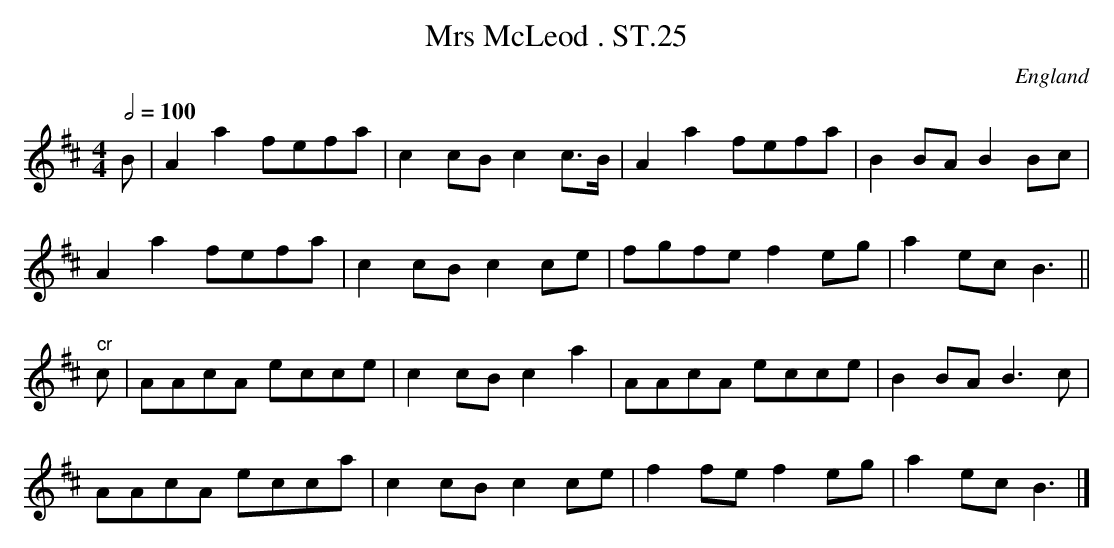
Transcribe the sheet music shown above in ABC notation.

X:1
T:Mrs McLeod . ST.25
M:4/4
L:1/8
Q:1/2=100
O:England
notC:"- A Popular Dance"
K:D major
B|A2a2fefa|c2cBc2c>B|A2a2 fefa|B2 BA B2Bc|!
A2a2fefa|c2cBc2ce|fgfef2eg|a2ecB3||!
"^cr"c| AAcA ecce|c2cBc2a2|AAcA ecce|B2BAB3c|!
AAcA ecca|c2cBc2ce|f2fef2eg|a2ecB3|]
